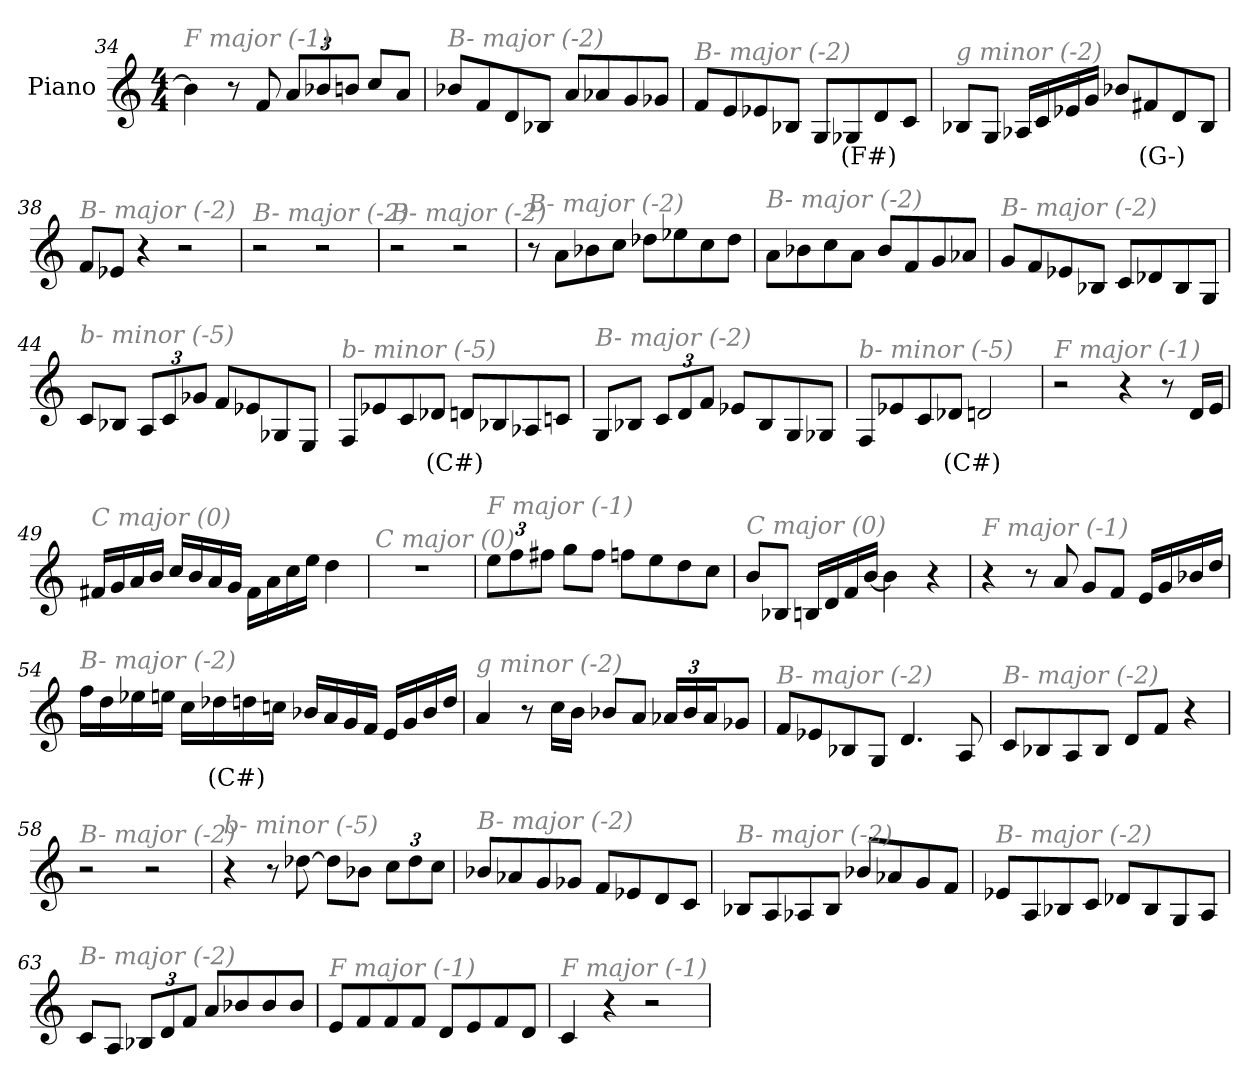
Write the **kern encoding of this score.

**kern	**text
*part1	*part1
*staff1	*staff1
*I"Piano	*
*I'Pno	*
!!LO:LB:g=z
*clefG2	*
*k[]	*
*M4/4	*
=34	=34
!LO:TX:i:color=#808080:t=F major (-1)	!
4b-\]	.
8r	.
8f/	.
*Xbrackettup	*
12a/L	.
12b-X/	.
12bn/J	.
8cc/L	.
8a/J	.
=35	=35
!LO:TX:i:color=#808080:t=B- major (-2)	!
8b-X/L	.
8f/	.
8d/	.
8B-X/J	.
8a/L	.
8a-X/	.
8g/	.
8g-X/J	.
=36	=36
!LO:TX:i:color=#808080:t=B- major (-2)	!
8f/L	.
8e/	.
8e-X/	.
8B-X/J	.
8G/L	.
8G-Xi/	(F#)
8d/	.
8c/J	.
!!LO:LB:g=z
=37	=37
!LO:TX:i:color=#808080:t=g minor (-2)	!
8B-X/L	.
8G/J	.
16A-X/LL	.
16c/	.
16e-X/	.
16g/JJ	.
8b-X/L	.
8f#Xi/	(G-)
8d/	.
8B-/J	.
=38	=38
!LO:TX:i:color=#808080:t=B- major (-2)	!
8f/L	.
8e-X/J	.
4r	.
2r	.
=39	=39
!LO:TX:i:color=#808080:t=B- major (-2)	!
2r	.
2r	.
=40	=40
!LO:TX:i:color=#808080:t=B- major (-2)	!
2r	.
2r	.
=41	=41
!LO:TX:i:color=#808080:t=B- major (-2)	!
8r	.
8a\L	.
8b-X\	.
8cc\J	.
8dd-X\L	.
8ee-X\	.
8cc\	.
8dd-\J	.
!!LO:PB:g=z
=42	=42
!LO:TX:i:color=#808080:t=B- major (-2)	!
8a\L	.
8b-X\	.
8cc\	.
8a\J	.
8b-/L	.
8f/	.
8g/	.
8a-X/J	.
=43	=43
!LO:TX:i:color=#808080:t=B- major (-2)	!
8g/L	.
8f/	.
8e-X/	.
8B-X/J	.
8c/L	.
8d-X/	.
8B-/	.
8G/J	.
=44	=44
!LO:TX:i:color=#808080:t=b- minor (-5)	!
8c/L	.
8B-X/J	.
12A/L	.
12c/	.
12g-X/J	.
8f/L	.
8e-X/	.
8G-X/	.
8E/J	.
=45	=45
!LO:TX:i:color=#808080:t=b- minor (-5)	!
8F/L	.
8e-X/	.
8c/	.
8d-Xi/J	(C#)
8d/L	.
8B-X/	.
8A-X/	.
8cn/J	.
!!LO:LB:g=z
=46	=46
!LO:TX:i:color=#808080:t=B- major (-2)	!
8G/L	.
8B-X/J	.
12c/L	.
12d/	.
12f/J	.
8e-X/L	.
8B-/	.
8G/	.
8G-X/J	.
=47	=47
!LO:TX:i:color=#808080:t=b- minor (-5)	!
8F/L	.
8e-X/	.
8c/	.
8d-Xi/J	(C#)
2d/	.
=48	=48
!LO:TX:i:color=#808080:t=F major (-1)	!
2r	.
4r	.
8r	.
16d/LL	.
16e/JJ	.
=49	=49
!LO:TX:i:color=#808080:t=C major (0)	!
16f#X/LL	.
16g/	.
16a/	.
16b/JJ	.
16cc/LL	.
16b/	.
16a/	.
16g/JJ	.
16f#\LL	.
16a\	.
16cc\	.
16ee\JJ	.
4dd\	.
!!LO:LB:g=z
=50	=50
!LO:TX:i:color=#808080:t=C major (0)	!
1r	.
=51	=51
!LO:TX:i:color=#808080:t=F major (-1)	!
12ee\L	.
12ff\	.
12ff#X\J	.
8gg\L	.
8ff#\J	.
8ffn\L	.
8ee\	.
8dd\	.
8cc\J	.
=52	=52
!LO:TX:i:color=#808080:t=C major (0)	!
8b/L	.
8B-X/J	.
16Bn/LL	.
16d/	.
16f/	.
[16b/JJ	.
4b\]	.
4r	.
=53	=53
!LO:TX:i:color=#808080:t=F major (-1)	!
4r	.
8r	.
8a/	.
8g/L	.
8f/J	.
16e/LL	.
16g/	.
16b-X/	.
16dd/JJ	.
!!LO:LB:g=z
=54	=54
!LO:TX:i:color=#808080:t=B- major (-2)	!
16ff\LL	.
16dd\	.
16ee-X\	.
16een\JJ	.
16cc\LL	.
16dd-Xi\	(C#)
16dd\	.
16ccn\JJ	.
16b-X/LL	.
16a/	.
16g/	.
16f/JJ	.
16e/LL	.
16g/	.
16b-/	.
16dd/JJ	.
=55	=55
!LO:TX:i:color=#808080:t=g minor (-2)	!
4a/	.
8r	.
16cc\LL	.
16b\JJ	.
8b-X/L	.
8a/J	.
24a-X/LL	.
24b-/	.
24a-/J	.
8g-Xj/J	.
=56	=56
!LO:TX:i:color=#808080:t=B- major (-2)	!
8f/L	.
8e-X/	.
8B-X/	.
8G/J	.
4.d/	.
8A/	.
!!LO:LB:g=z
=57	=57
!LO:TX:i:color=#808080:t=B- major (-2)	!
8c/L	.
8B-X/	.
8A/	.
8B-/J	.
8d/L	.
8f/J	.
4r	.
=58	=58
!LO:TX:i:color=#808080:t=B- major (-2)	!
2r	.
2r	.
=59	=59
!LO:TX:i:color=#808080:t=b- minor (-5)	!
4r	.
8r	.
[8dd-X\	.
8dd-\L]	.
8b-X\J	.
12cc\L	.
12dd-\	.
12cc\J	.
=60	=60
!LO:TX:i:color=#808080:t=B- major (-2)	!
8b-X/L	.
8a-X/	.
8g/	.
8g-X/J	.
8f/L	.
8e-X/	.
8d/	.
8c/J	.
!!LO:LB:g=z
=61	=61
!LO:TX:i:color=#808080:t=B- major (-2)	!
8B-X/L	.
8A/	.
8A-X/	.
8B-/J	.
8b-X/L	.
8a-X/	.
8g/	.
8f/J	.
=62	=62
!LO:TX:i:color=#808080:t=B- major (-2)	!
8e-X/L	.
8A/	.
8B-X/	.
8c/J	.
8d-X/L	.
8B-/	.
8G/	.
8A/J	.
=63	=63
!LO:TX:i:color=#808080:t=B- major (-2)	!
8c/L	.
8A/J	.
12B-X/L	.
12d/	.
12f/J	.
8a/L	.
8b-X/	.
8b-/	.
8b-/J	.
=64	=64
!LO:TX:i:color=#808080:t=F major (-1)	!
8e/L	.
8f/	.
8f/	.
8f/J	.
8d/L	.
8e/	.
8f/	.
8d/J	.
!!LO:LB:g=z
=65	=65
!LO:TX:i:color=#808080:t=F major (-1)	!
4c/	.
4r	.
2r	.
=	=
*-	*-
